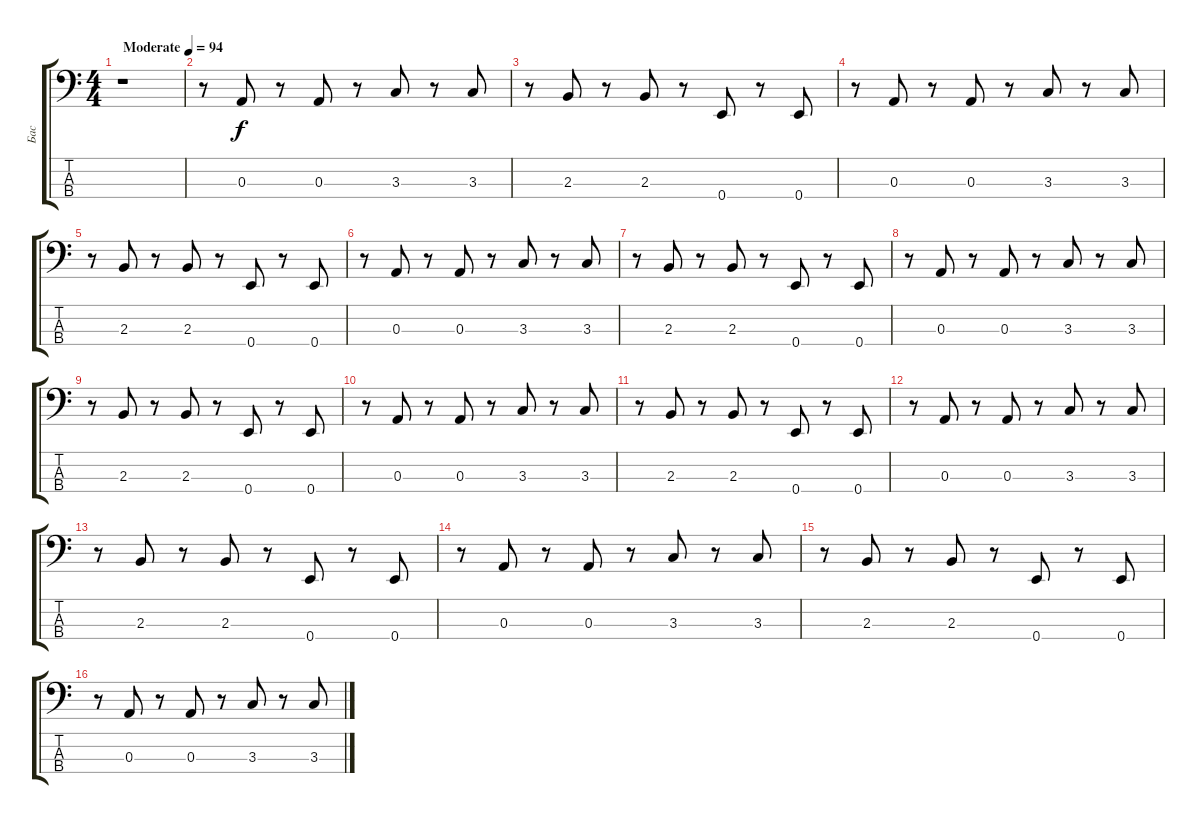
\track ("Бас" "Бас") {instrument synthbass2}
\staff {score tabs}
\tuning (G2 D2 A1 E1) {hide}
\ts (4 4)
\tempo (94 "Moderate")
\clef f4
\ks c
r.1{dy f instrument synthbass2} |
r.8 0.3.8 r.8 0.3.8 r.8 3.3.8 r.8 3.3.8 |
r.8 2.3.8 r.8 2.3.8 r.8 0.4.8 r.8 0.4.8 |
r.8 0.3.8 r.8 0.3.8 r.8 3.3.8 r.8 3.3.8 |
r.8 2.3.8 r.8 2.3.8 r.8 0.4.8 r.8 0.4.8 |
r.8 0.3.8 r.8 0.3.8 r.8 3.3.8 r.8 3.3.8 |
r.8 2.3.8 r.8 2.3.8 r.8 0.4.8 r.8 0.4.8 |
r.8 0.3.8 r.8 0.3.8 r.8 3.3.8 r.8 3.3.8 |
r.8 2.3.8 r.8 2.3.8 r.8 0.4.8 r.8 0.4.8 |
r.8 0.3.8 r.8 0.3.8 r.8 3.3.8 r.8 3.3.8 |
r.8 2.3.8 r.8 2.3.8 r.8 0.4.8 r.8 0.4.8 |
r.8 0.3.8 r.8 0.3.8 r.8 3.3.8 r.8 3.3.8 |
r.8 2.3.8 r.8 2.3.8 r.8 0.4.8 r.8 0.4.8 |
r.8 0.3.8 r.8 0.3.8 r.8 3.3.8 r.8 3.3.8 |
r.8 2.3.8 r.8 2.3.8 r.8 0.4.8 r.8 0.4.8 |
r.8 0.3.8 r.8 0.3.8 r.8 3.3.8 r.8 3.3.8
